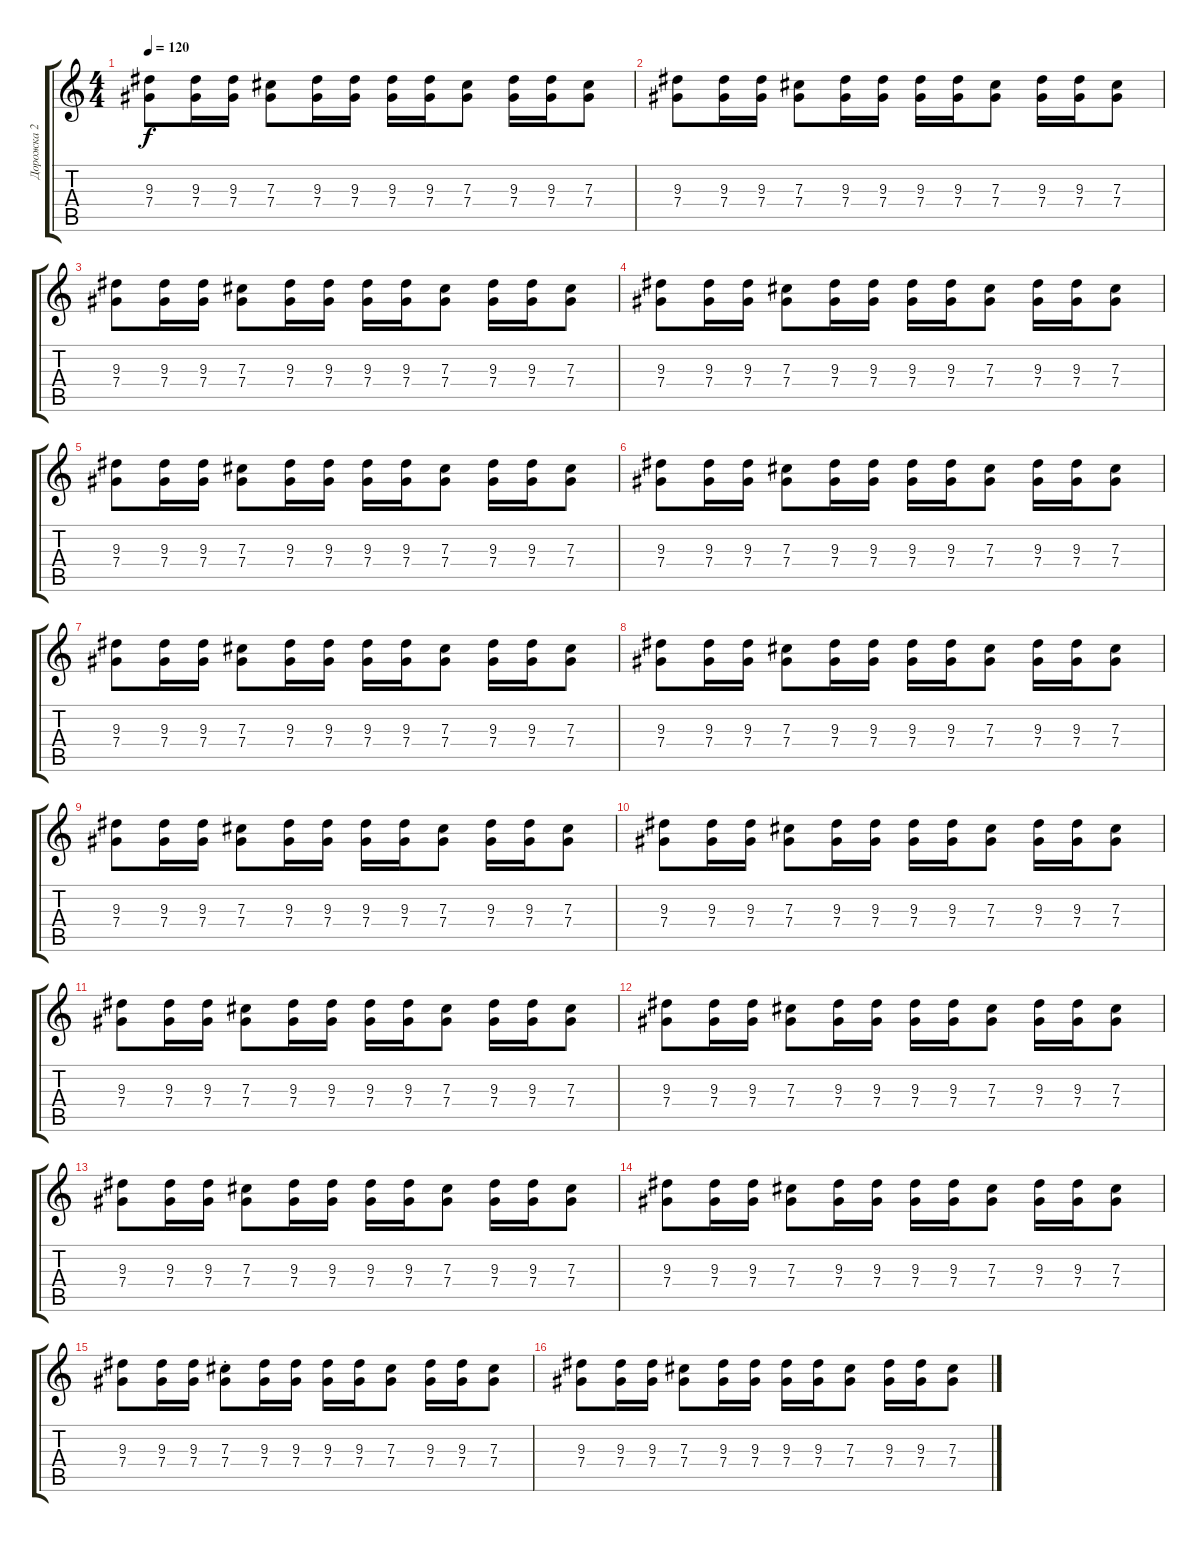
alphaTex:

\track ("Дорожка 2" "Дорожка 2") {instrument distortionguitar}
\staff {score tabs}
\tuning (Eb4 Bb3 Gb3 Db3 Ab2 Eb2) {hide}
\ts (4 4)
\tempo 120
\clef g2
\ks c
(9.3 7.4).8{dy f} (9.3 7.4).16 (9.3 7.4).16 (7.3 7.4).8 (9.3 7.4).16 (9.3 7.4).16 (9.3 7.4).16 (9.3 7.4).16 (7.3 7.4).8 (9.3 7.4).16 (9.3 7.4).16 (7.3 7.4).8 |
(9.3 7.4).8 (9.3 7.4).16 (9.3 7.4).16 (7.3 7.4).8 (9.3 7.4).16 (9.3 7.4).16 (9.3 7.4).16 (9.3 7.4).16 (7.3 7.4).8 (9.3 7.4).16 (9.3 7.4).16 (7.3 7.4).8 |
(9.3 7.4).8 (9.3 7.4).16 (9.3 7.4).16 (7.3 7.4).8 (9.3 7.4).16 (9.3 7.4).16 (9.3 7.4).16 (9.3 7.4).16 (7.3 7.4).8 (9.3 7.4).16 (9.3 7.4).16 (7.3 7.4).8 |
(9.3 7.4).8 (9.3 7.4).16 (9.3 7.4).16 (7.3 7.4).8 (9.3 7.4).16 (9.3 7.4).16 (9.3 7.4).16 (9.3 7.4).16 (7.3 7.4).8 (9.3 7.4).16 (9.3 7.4).16 (7.3 7.4).8 |
(9.3 7.4).8 (9.3 7.4).16 (9.3 7.4).16 (7.3 7.4).8 (9.3 7.4).16 (9.3 7.4).16 (9.3 7.4).16 (9.3 7.4).16 (7.3 7.4).8 (9.3 7.4).16 (9.3 7.4).16 (7.3 7.4).8 |
(9.3 7.4).8 (9.3 7.4).16 (9.3 7.4).16 (7.3 7.4).8 (9.3 7.4).16 (9.3 7.4).16 (9.3 7.4).16 (9.3 7.4).16 (7.3 7.4).8 (9.3 7.4).16 (9.3 7.4).16 (7.3 7.4).8 |
(9.3 7.4).8 (9.3 7.4).16 (9.3 7.4).16 (7.3 7.4).8 (9.3 7.4).16 (9.3 7.4).16 (9.3 7.4).16 (9.3 7.4).16 (7.3 7.4).8 (9.3 7.4).16 (9.3 7.4).16 (7.3 7.4).8 |
(9.3 7.4).8 (9.3 7.4).16 (9.3 7.4).16 (7.3 7.4).8 (9.3 7.4).16 (9.3 7.4).16 (9.3 7.4).16 (9.3 7.4).16 (7.3 7.4).8 (9.3 7.4).16 (9.3 7.4).16 (7.3 7.4).8 |
(9.3 7.4).8 (9.3 7.4).16 (9.3 7.4).16 (7.3 7.4).8 (9.3 7.4).16 (9.3 7.4).16 (9.3 7.4).16 (9.3 7.4).16 (7.3 7.4).8 (9.3 7.4).16 (9.3 7.4).16 (7.3 7.4).8 |
(9.3 7.4).8 (9.3 7.4).16 (9.3 7.4).16 (7.3 7.4).8 (9.3 7.4).16 (9.3 7.4).16 (9.3 7.4).16 (9.3 7.4).16 (7.3 7.4).8 (9.3 7.4).16 (9.3 7.4).16 (7.3 7.4).8 |
(9.3 7.4).8 (9.3 7.4).16 (9.3 7.4).16 (7.3 7.4).8 (9.3 7.4).16 (9.3 7.4).16 (9.3 7.4).16 (9.3 7.4).16 (7.3 7.4).8 (9.3 7.4).16 (9.3 7.4).16 (7.3 7.4).8 |
(9.3 7.4).8 (9.3 7.4).16 (9.3 7.4).16 (7.3 7.4).8 (9.3 7.4).16 (9.3 7.4).16 (9.3 7.4).16 (9.3 7.4).16 (7.3 7.4).8 (9.3 7.4).16 (9.3 7.4).16 (7.3 7.4).8 |
(9.3 7.4).8 (9.3 7.4).16 (9.3 7.4).16 (7.3 7.4).8 (9.3 7.4).16 (9.3 7.4).16 (9.3 7.4).16 (9.3 7.4).16 (7.3 7.4).8 (9.3 7.4).16 (9.3 7.4).16 (7.3 7.4).8 |
(9.3 7.4).8 (9.3 7.4).16 (9.3 7.4).16 (7.3 7.4).8 (9.3 7.4).16 (9.3 7.4).16 (9.3 7.4).16 (9.3 7.4).16 (7.3 7.4).8 (9.3 7.4).16 (9.3 7.4).16 (7.3 7.4).8 |
(9.3 7.4).8 (9.3 7.4).16 (9.3 7.4).16 (7.3{st} 7.4{st}).8 (9.3 7.4).16 (9.3 7.4).16 (9.3 7.4).16 (9.3 7.4).16 (7.3 7.4).8 (9.3 7.4).16 (9.3 7.4).16 (7.3 7.4).8 |
(9.3 7.4).8 (9.3 7.4).16 (9.3 7.4).16 (7.3 7.4).8 (9.3 7.4).16 (9.3 7.4).16 (9.3 7.4).16 (9.3 7.4).16 (7.3 7.4).8 (9.3 7.4).16 (9.3 7.4).16 (7.3 7.4).8
